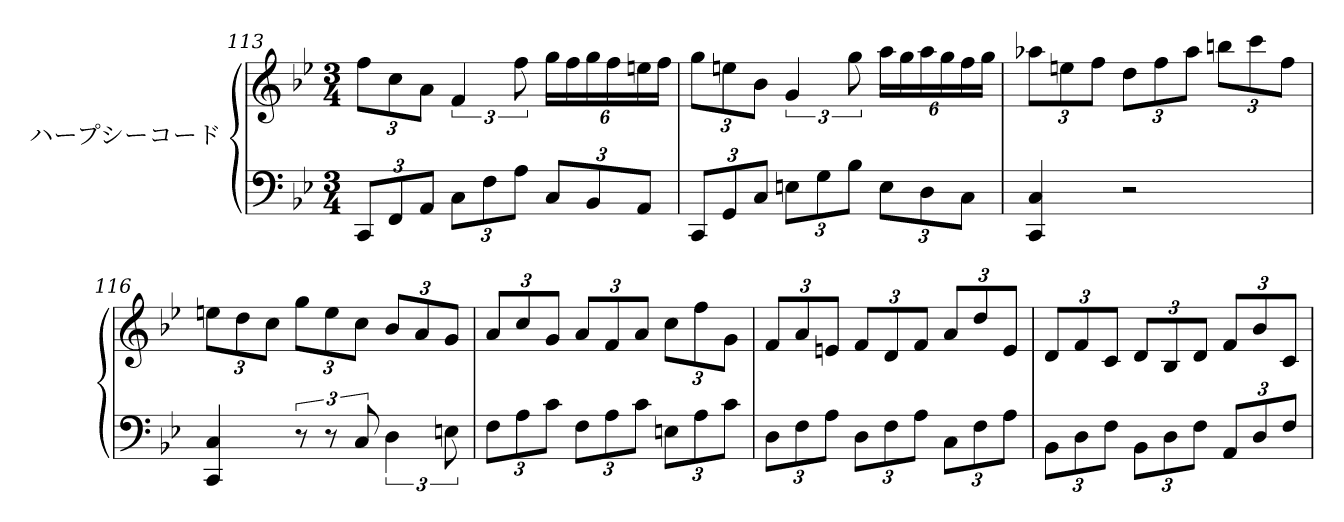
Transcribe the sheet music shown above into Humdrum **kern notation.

**kern	**kern
*part1	*part1
*staff2	*staff1
*I"ハープシーコード	*
*clefF4	*clefG2
*k[b-e-]	*k[b-e-]
*M3/4	*M3/4
*Xbrackettup	*Xbrackettup
=113	=113
12CC/L	12ff\L
12FF/	12cc\
12AA/J	12a\J
*	*brackettup
12C\L	6f/
12F\	.
12A\J	12ff\
*	*Xbrackettup
12C/L	24gg\LL
.	24ff\
12BB-/	24gg\
.	24ff\
12AA/J	24een\
.	24ff\JJ
=114	=114
12CC/L	12gg\L
12GG/	12een\
12C/J	12b-\J
*	*brackettup
12En\L	6g/
12G\	.
12B-\J	12gg\
*	*Xbrackettup
12E\L	24aa\LL
.	24gg\
12D\	24aa\
.	24gg\
12C\J	24ff\
.	24gg\JJ
!!LO:LB:g=z
=115	=115
4CC/ 4C/	12aa-X\L
.	12een\
.	12ff\J
2r	12dd\L
.	12ff\
.	12aa-\J
.	12bbn\L
.	12ccc\
.	12ff\J
=116	=116
4CC/ 4C/	12een\L
.	12dd\
.	12cc\J
*brackettup	*
12r	12gg\L
12r	12ee\
12C/	12cc\J
6D\	12b-/L
.	12a/
12En\	12g/J
=117	=117
*Xbrackettup	*
12F\L	12a/L
12A\	12cc/
12c\J	12g/J
12F\L	12a/L
12A\	12f/
12c\J	12a/J
12En\L	12cc\L
12A\	12ff\
12c\J	12g\J
=118	=118
12D\L	12f/L
12F\	12a/
12A\J	12en/J
12D\L	12f/L
12F\	12d/
12A\J	12f/J
12C\L	12a/L
12F\	12dd/
12A\J	12e/J
!!LO:LB:g=z
=119	=119
12BB-\L	12d/L
12D\	12f/
12F\J	12c/J
12BB-\L	12d/L
12D\	12B-/
12F\J	12d/J
12AA/L	12f/L
12D/	12b-/
12F/J	12c/J
=	=
*-	*-
